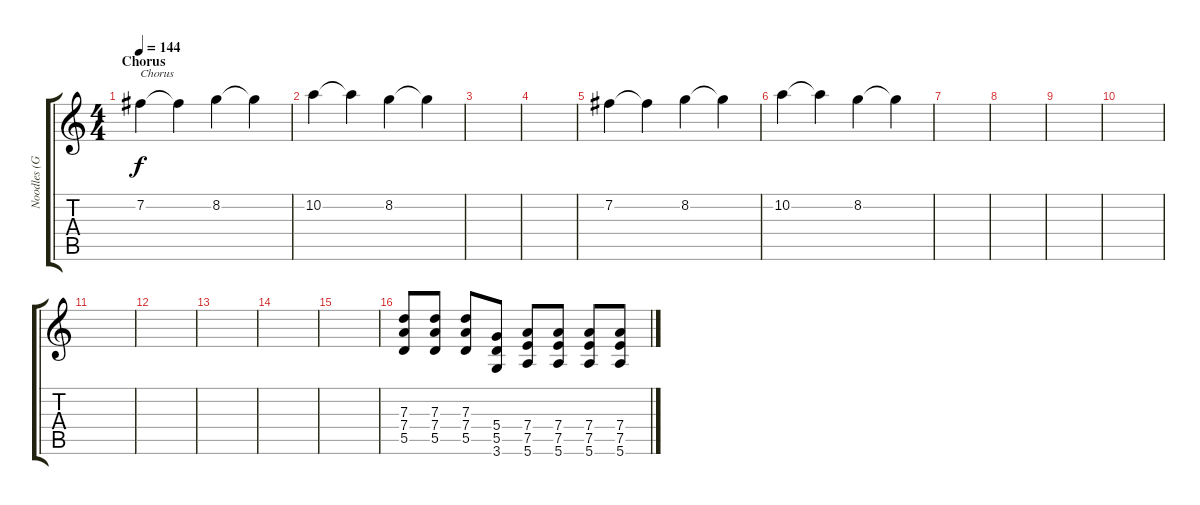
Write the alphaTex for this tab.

\track ("Noodles (Guitar)" "Noodles (G") {instrument distortionguitar}
\staff {score tabs}
\tuning (E4 B3 G3 D3 A2 E2) {hide}
\ts (4 4)
\section ("" "Chorus")
\tempo 144
\clef g2
\ks c
7.2.4{txt "Chorus" dy f volume 16 instrument electricguitarclean} 7.2{t}.4 8.2.4 8.2{t}.4 |
10.2.4 10.2{t}.4 8.2.4 8.2{t}.4 |
|
|
7.2.4 7.2{t}.4 8.2.4 8.2{t}.4 |
10.2.4 10.2{t}.4 8.2.4 8.2{t}.4 |
|
|
|
|
|
|
|
|
|
(7.3 7.4 5.5).8{volume 14 instrument distortionguitar} (7.3 7.4 5.5).8 (7.3 7.4 5.5).8 (5.4 5.5 3.6).8 (7.4 7.5 5.6).8 (7.4 7.5 5.6).8 (7.4 7.5 5.6).8 (7.4 7.5 5.6).8
